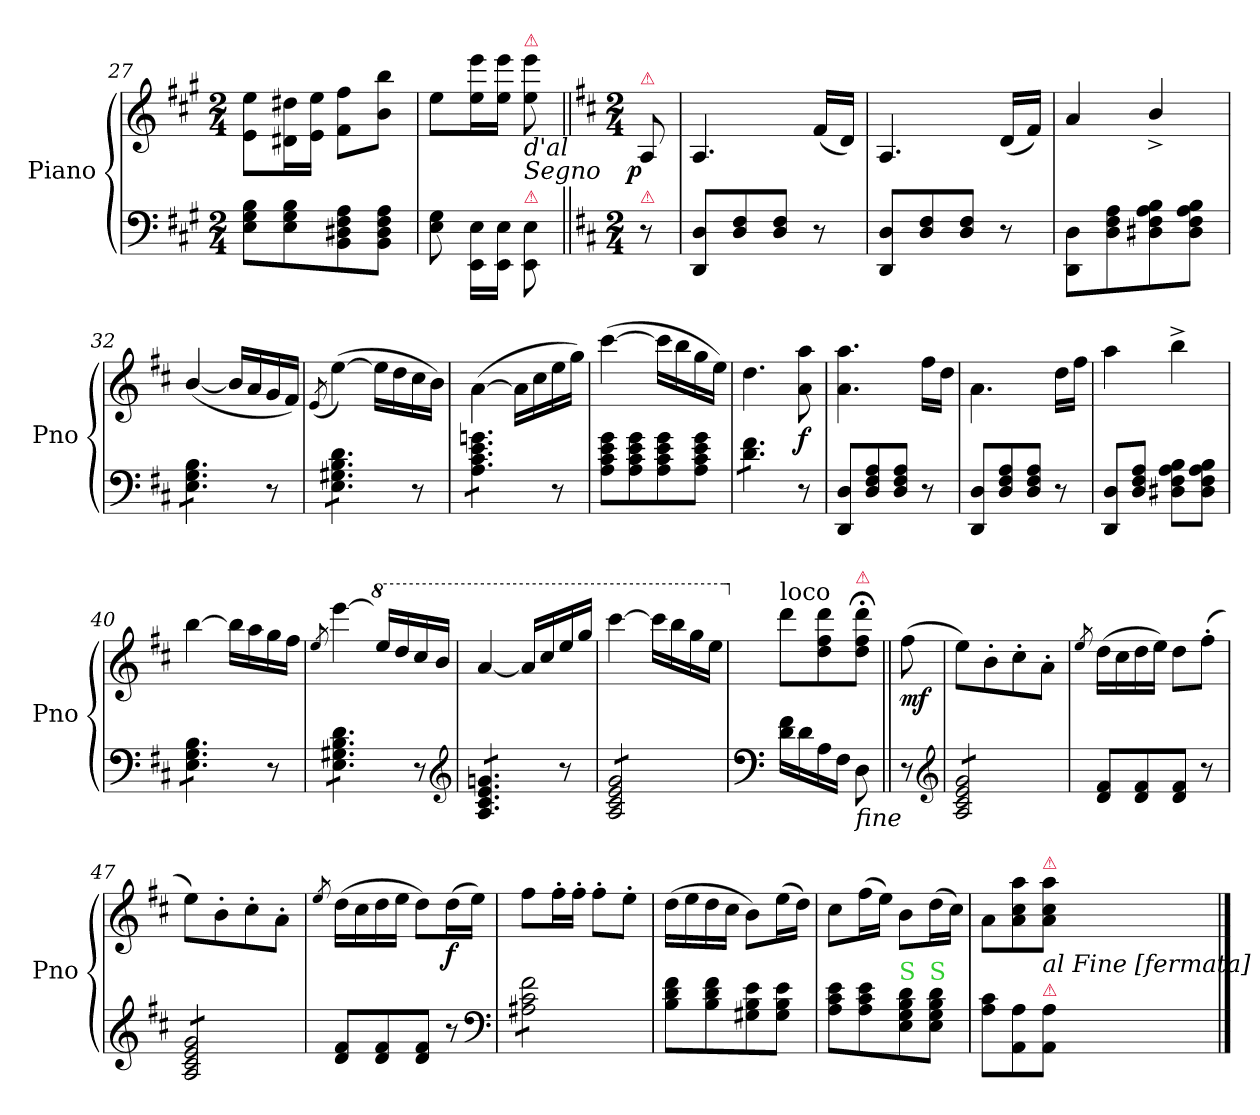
**kern	**kern	**dynam
*part2	*part1	*part1
*staff2	*staff1	*staff1
*I"Piano	*I"Piano	*
*I'Pno	*I'Pno	*
*clefF4	*clefG2	*
*k[f#c#g#]	*k[f#c#g#]	*
*M2/4	*M2/4	*
=27	=27	=27
8E\ 8G#\ 8B\L	8e\ 8ee\L	.
8E\ 8G#\ 8B\	16d#X\ 16dd#X\L	.
.	16e\ 16ee\JJ	.
8BB\ 8D#X\ 8F#\ 8A\	8f#\ 8ff#\L	.
8BB\ 8D#\ 8F#\ 8A\J	8b\ 8bb\J	.
=28	=28	=28
8E\ 8G#\	8ee\L	.
16EE\ 16E\LL	16ee\ 16eee\L	.
16EE\ 16E\JJ	16ee\ 16eee\JJ	.
!	!LO:TX:b:i:t=d'al\nSegno	!
!	!LO:TX:a:color=crimson:t=⚠	!
!LO:TX:a:color=crimson:t=⚠	!	!
8EE\ 8E\	8ee\ 8eee\	.
=||	=||	=||
*k[f#c#]	*k[f#c#]	*
*M2/4	*M2/4	*
!	!LO:TX:a:color=crimson:t=⚠	!
!LO:TX:a:color=crimson:t=⚠	!	!
!	!	!LO:DY:rj
8r	8A/	p
=29	=29	=29
8DD/ 8D/L	4.A/	.
8D/ 8F#/	.	.
8D/ 8F#/J	.	.
8r	(16f#/LL	.
.	16d/JJ)	.
=30	=30	=30
8DD/ 8D/L	4.A/	.
8D/ 8F#/	.	.
8D/ 8F#/J	.	.
8r	(16d/LL	.
.	16f#/JJ)	.
=31	=31	=31
8DD\ 8D\L	4a/	.
8D\ 8F#\ 8A\	.	.
8D#X\ 8F#\ 8A\ 8B\	4b^/	.
8D#\ 8F#\ 8A\ 8B\J	.	.
=32	=32	=32
*tremolo	*	*
8E\ 8G\ 8B\L	(>[4b/	.
8E\ 8G\ 8B\	.	.
8E\ 8G\ 8B\J	16b/LL]	.
.	16a/	.
8r	16g/	.
.	16f#/JJ)	.
=33	=33	=33
.	(8qe/	.
8E\ 8G#X\ 8B\ 8d\L	([4ee\)	.
8E\ 8G#X\ 8B\ 8d\	.	.
8E\ 8G#X\ 8B\ 8d\J	16ee\LL]	.
.	16dd\	.
8r	16cc#\	.
.	16b\JJ)	.
=34	=34	=34
8A\ 8c#\ 8e\ 8gn\L	([4a\	.
8A\ 8c#\ 8e\ 8gn\	.	.
8A\ 8c#\ 8e\ 8gn\J	16a\LL]	.
*Xtremolo	*	*
.	16cc#\	.
8r	16ee\	.
.	16gg\JJ)	.
=35	=35	=35
8A\ 8c#\ 8e\ 8g\L	([4ccc#\	.
8A\ 8c#\ 8e\ 8g\	.	.
8A\ 8c#\ 8e\ 8g\	16ccc#\LL]	.
.	16bb\	.
8A\ 8c#\ 8e\ 8g\J	16gg\	.
.	16ee\JJ)	.
=36	=36	=36
*tremolo	*	*
8d\ 8f#\L	4.dd\	.
8d\ 8f#\	.	.
8d\ 8f#\J	.	.
*Xtremolo	*	*
8r	8a\ 8aa\	f
=37	=37	=37
8DD/ 8D/L	4.a\ 4.aa\	.
8D/ 8F#/ 8A/	.	.
8D/ 8F#/ 8A/J	.	.
8r	16ff#\LL	.
.	16dd\JJ	.
=38	=38	=38
8DD/ 8D/L	4.a\	.
8D/ 8F#/ 8A/	.	.
8D/ 8F#/ 8A/J	.	.
8r	16dd\LL	.
.	16ff#\JJ	.
=39	=39	=39
8DD/ 8D/L	4aa\	.
8D/ 8F#/ 8A/J	.	.
8D#X\ 8F#\ 8A\ 8B\L	4bb^<\	.
8D#\ 8F#\ 8A\ 8B\J	.	.
=40	=40	=40
*tremolo	*	*
8E\ 8G\ 8B\L	[4bb\	.
8E\ 8G\ 8B\	.	.
8E\ 8G\ 8B\J	16bb\LL]	.
.	16aa\	.
8r	16gg\	.
.	16ff#\JJ	.
=41	=41	=41
.	8qee/	.
8E\ 8G#X\ 8B\ 8d\L	[4eee\	.
8E\ 8G#X\ 8B\ 8d\	.	.
*	*8va	*
8E\ 8G#X\ 8B\ 8d\J	16eee/LL]	.
.	16ddd/	.
8r	16ccc#/	.
.	16bb/JJ	.
*clefG2	*	*
=42	=42	=42
8A/ 8c#/ 8e/ 8gn/L	[4aa/	.
8A/ 8c#/ 8e/ 8gn/	.	.
8A/ 8c#/ 8e/ 8gn/J	16aa/LL]	.
.	16ccc#/	.
8r	16eee/	.
.	16ggg/JJ	.
=43	=43	=43
8A/ 8c#/ 8e/ 8g/L	[4cccc#\	.
8A/ 8c#/ 8e/ 8g/	.	.
8A/ 8c#/ 8e/ 8g/	16cccc#\LL]	.
.	16bbb\	.
8A/ 8c#/ 8e/ 8g/J	16ggg\	.
*Xtremolo	*	*
.	16eee\JJ	.
=	=	=
*clefF4	*	*
*	*X8va	*
!	!LO:TX:a:t=loco	!
16d\ 16f#\LL	8ddd\L	.
16d\	.	.
16A\	8dd\ 8ff#\ 8ddd\	.
16F#\JJ	.	.
!	!LO:TX:a:color=crimson:t=⚠	!
!LO:TX:b:i:t=fine	!	!
8D\	8dd;<\ 8ff#;<\ 8ddd;<\J	.
=44||	=44||	=44||
8r	(8ff#\	mf
*clefG2	*	*
=45	=45	=45
*tremolo	*	*
8A/ 8c#/ 8e/ 8g/L	8ee\L)	.
8A/ 8c#/ 8e/ 8g/	8b'\	.
8A/ 8c#/ 8e/ 8g/	8cc#'\	.
8A/ 8c#/ 8e/ 8g/J	8a'\J	.
*Xtremolo	*	*
=46	=46	=46
.	8qee/	.
8d/ 8f#/L	(16dd\LL	.
.	16cc#\	.
8d/ 8f#/	16dd\	.
.	16ee\JJ)	.
8d/ 8f#/J	8dd\L	.
8r	(8ff#'\J	.
=47	=47	=47
*tremolo	*	*
8A/ 8c#/ 8e/ 8g/L	8ee\L)	.
8A/ 8c#/ 8e/ 8g/	8b'\	.
8A/ 8c#/ 8e/ 8g/	8cc#'\	.
8A/ 8c#/ 8e/ 8g/J	8a'\J	.
*Xtremolo	*	*
=48	=48	=48
.	8qee/	.
8d/ 8f#/L	(16dd\LL	.
.	16cc#\	.
8d/ 8f#/	16dd\	.
.	16ee\JJ	.
8d/ 8f#/J	8dd\L)	.
8r	(16dd\L	f
.	16ee\JJ)	.
*clefF4	*	*
=49	=49	=49
*tremolo	*	*
8A#X\ 8c#\ 8f#\L	8ff#\L	.
8A#X\ 8c#\ 8f#\	16ff#'\L	.
.	16ff#'\JJ	.
8A#X\ 8c#\ 8f#\	8ff#'\L	.
8A#X\ 8c#\ 8f#\J	8ee'\J	.
*Xtremolo	*	*
=50	=50	=50
8B\ 8d\ 8f#\L	(16dd\LL	.
.	16ee\	.
8B\ 8d\ 8f#\	16dd\	.
.	16cc#\JJ	.
8G#X\ 8B\ 8e\	8b\L)	.
8G#\ 8B\ 8e\J	(16ee\L	.
.	16dd\JJ)	.
=51	=51	=51
8A\ 8c#\ 8e\L	8cc#\L	.
8A\ 8c#\ 8e\	(16ff#\L	.
.	16ee\JJ)	.
!LO:TX:a:color=limegreen:t=S	!	!
8E\ 8G\ 8B\ 8d\	8b\L	.
!LO:TX:a:color=limegreen:t=S	!	!
8E\ 8G\ 8B\ 8d\J	(16dd\L	.
.	16cc#\JJ)	.
=52	=52	=52
8A\ 8c#\L	8a\L	.
8AA\ 8A\	8a\ 8cc#\ 8aa\	.
!	!LO:TX:b:i:t=d'al Segno\nal Fine [fermata]	!
!	!LO:TX:a:color=crimson:t=⚠	!
!LO:TX:a:color=crimson:t=⚠	!	!
8AA\ 8A\J	8a\ 8cc#\ 8aa\J	.
==	==	==
*-	*-	*-
